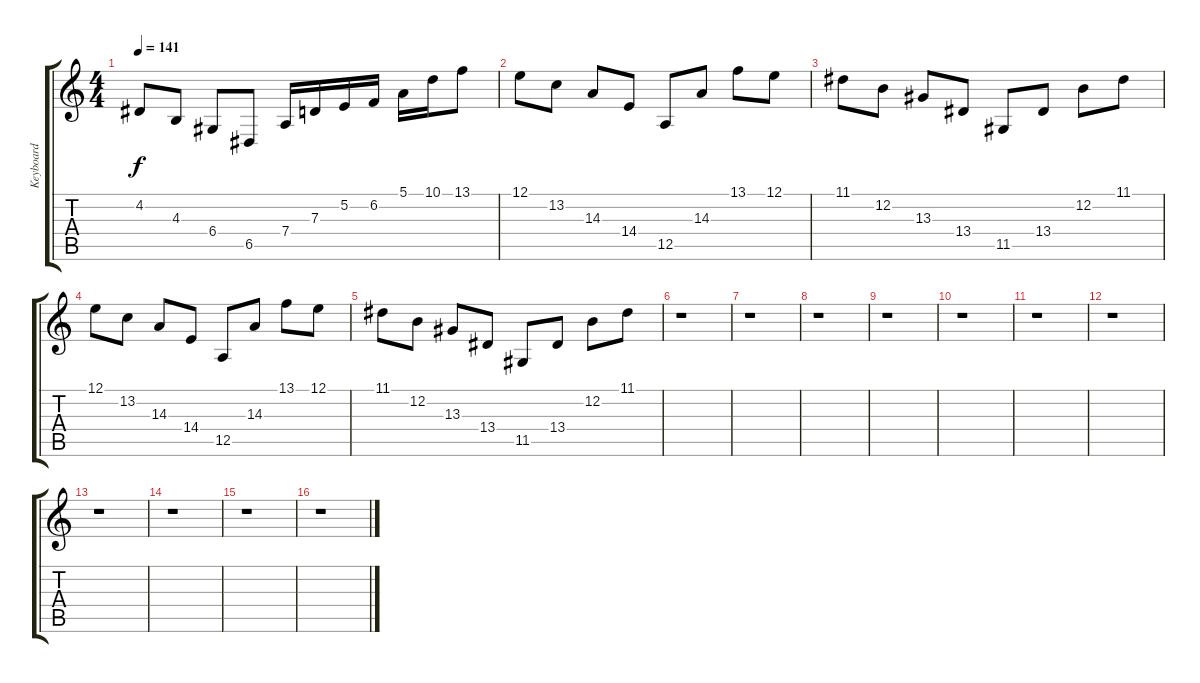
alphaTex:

\track ("Keyboard" "Keyboard") {instrument musicbox}
\staff {score tabs}
\tuning (E4 B3 G3 D3 A2 E2) {hide}
\ts (4 4)
\tempo 141
\clef g2
\ks c
4.2.8{dy f} 4.3.8 6.4.8 6.5.8 7.4.16 7.3.16 5.2.16 6.2.16 5.1.16 10.1.16 13.1.8 |
12.1.8 13.2.8 14.3.8 14.4.8 12.5.8 14.3.8 13.1.8 12.1.8 |
11.1.8 12.2.8 13.3.8 13.4.8 11.5.8 13.4.8 12.2.8 11.1.8 |
12.1.8 13.2.8 14.3.8 14.4.8 12.5.8 14.3.8 13.1.8 12.1.8 |
11.1.8 12.2.8 13.3.8 13.4.8 11.5.8 13.4.8 12.2.8 11.1.8 |
r.1 |
r.1 |
r.1 |
r.1 |
r.1 |
r.1 |
r.1 |
r.1 |
r.1 |
r.1 |
r.1
